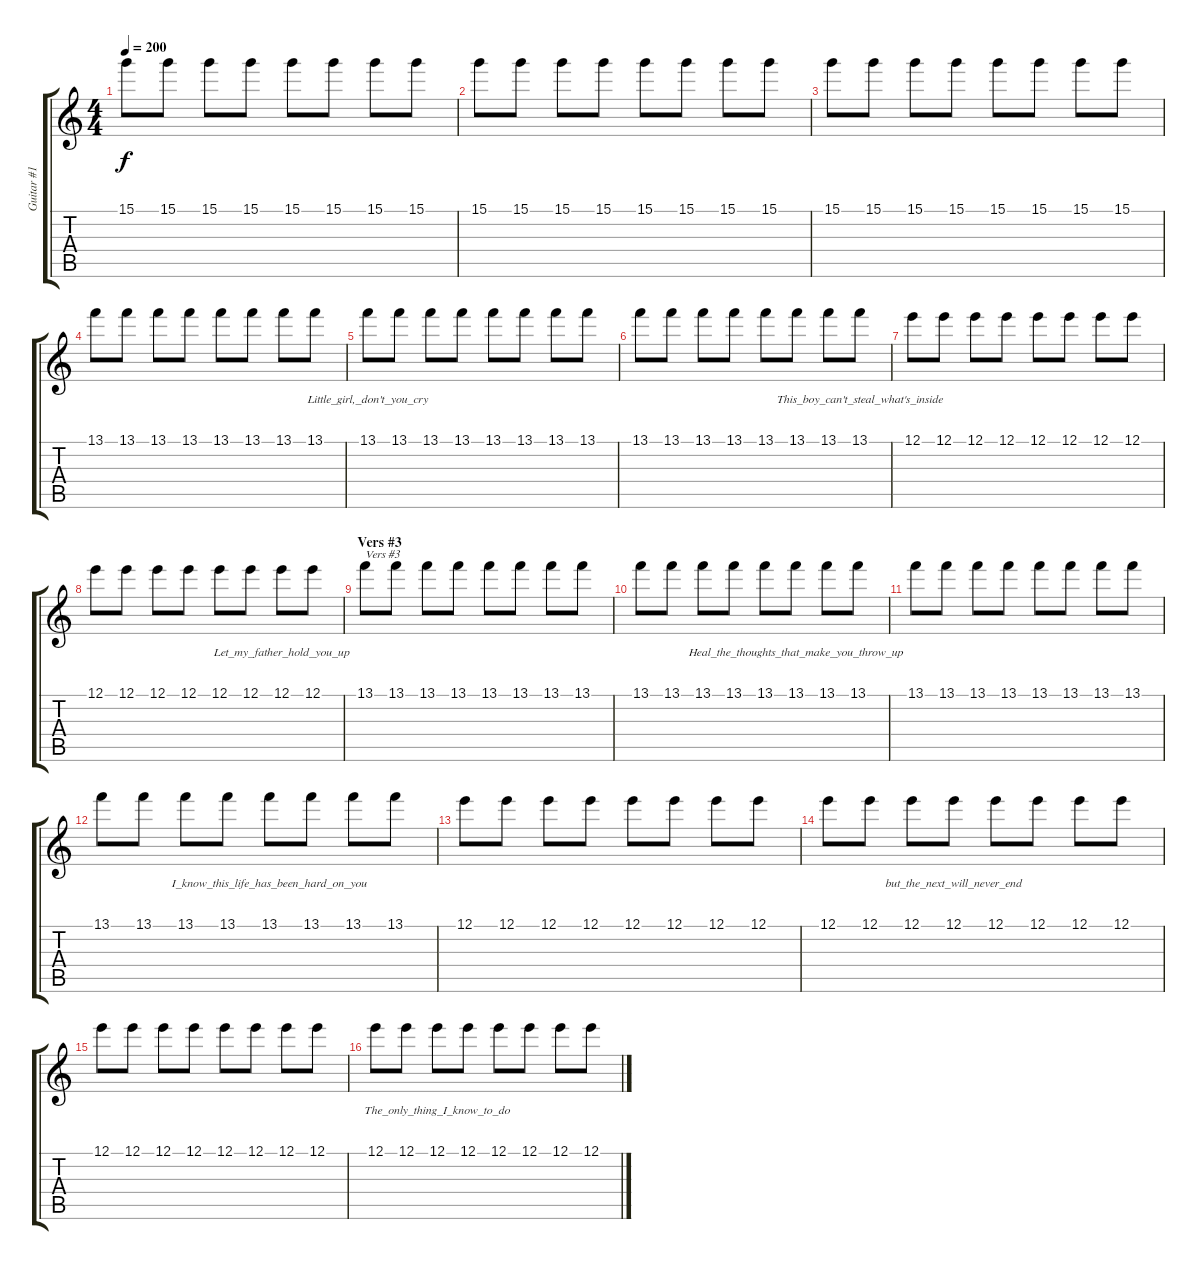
\track ("Guitar #1" "Guitar #1") {instrument electricguitarclean}
\staff {score tabs}
\tuning (E4 B3 G3 D3 A2 D2) {hide}
\ts (4 4)
\tempo 200
\clef g2
\ks c
15.1.8{lyrics (0 "") lyrics (1 "") lyrics (2 "") lyrics (3 "") lyrics (4 "") dy f} 15.1.8{lyrics (0 "") lyrics (1 "") lyrics (2 "") lyrics (3 "") lyrics (4 "")} 15.1.8{lyrics (0 "") lyrics (1 "") lyrics (2 "") lyrics (3 "") lyrics (4 "")} 15.1.8{lyrics (0 "") lyrics (1 "") lyrics (2 "") lyrics (3 "") lyrics (4 "")} 15.1.8{lyrics (0 "") lyrics (1 "") lyrics (2 "") lyrics (3 "") lyrics (4 "")} 15.1.8{lyrics (0 "") lyrics (1 "") lyrics (2 "") lyrics (3 "") lyrics (4 "")} 15.1.8{lyrics (0 "") lyrics (1 "") lyrics (2 "") lyrics (3 "") lyrics (4 "")} 15.1.8{lyrics (0 "") lyrics (1 "") lyrics (2 "") lyrics (3 "") lyrics (4 "")} |
15.1.8{lyrics (0 "") lyrics (1 "") lyrics (2 "") lyrics (3 "") lyrics (4 "")} 15.1.8{lyrics (0 "") lyrics (1 "") lyrics (2 "") lyrics (3 "") lyrics (4 "")} 15.1.8{lyrics (0 "") lyrics (1 "") lyrics (2 "") lyrics (3 "") lyrics (4 "")} 15.1.8{lyrics (0 "") lyrics (1 "") lyrics (2 "") lyrics (3 "") lyrics (4 "")} 15.1.8{lyrics (0 "") lyrics (1 "") lyrics (2 "") lyrics (3 "") lyrics (4 "")} 15.1.8{lyrics (0 "") lyrics (1 "") lyrics (2 "") lyrics (3 "") lyrics (4 "")} 15.1.8{lyrics (0 "") lyrics (1 "") lyrics (2 "") lyrics (3 "") lyrics (4 "")} 15.1.8{lyrics (0 "") lyrics (1 "") lyrics (2 "") lyrics (3 "") lyrics (4 "")} |
15.1.8{lyrics (0 "") lyrics (1 "") lyrics (2 "") lyrics (3 "") lyrics (4 "")} 15.1.8{lyrics (0 "") lyrics (1 "") lyrics (2 "") lyrics (3 "") lyrics (4 "")} 15.1.8{lyrics (0 "") lyrics (1 "") lyrics (2 "") lyrics (3 "") lyrics (4 "")} 15.1.8{lyrics (0 "") lyrics (1 "") lyrics (2 "") lyrics (3 "") lyrics (4 "")} 15.1.8{lyrics (0 "") lyrics (1 "") lyrics (2 "") lyrics (3 "") lyrics (4 "")} 15.1.8{lyrics (0 "") lyrics (1 "") lyrics (2 "") lyrics (3 "") lyrics (4 "")} 15.1.8{lyrics (0 "") lyrics (1 "") lyrics (2 "") lyrics (3 "") lyrics (4 "")} 15.1.8{lyrics (0 "") lyrics (1 "") lyrics (2 "") lyrics (3 "") lyrics (4 "")} |
13.1.8{lyrics (0 "") lyrics (1 "") lyrics (2 "") lyrics (3 "") lyrics (4 "")} 13.1.8{lyrics (0 "") lyrics (1 "") lyrics (2 "") lyrics (3 "") lyrics (4 "")} 13.1.8{lyrics (0 "") lyrics (1 "") lyrics (2 "") lyrics (3 "") lyrics (4 "")} 13.1.8{lyrics (0 "") lyrics (1 "") lyrics (2 "") lyrics (3 "") lyrics (4 "")} 13.1.8{lyrics (0 "") lyrics (1 "") lyrics (2 "") lyrics (3 "") lyrics (4 "")} 13.1.8{lyrics (0 "") lyrics (1 "") lyrics (2 "") lyrics (3 "") lyrics (4 "")} 13.1.8{lyrics (0 "") lyrics (1 "") lyrics (2 "") lyrics (3 "") lyrics (4 "")} 13.1.8{lyrics (0 "") lyrics (1 "") lyrics (2 "") lyrics (3 "") lyrics (4 "")} |
13.1.8{lyrics (0 "Little_girl,_don't_you_cry") lyrics (1 "") lyrics (2 "") lyrics (3 "") lyrics (4 "")} 13.1.8{lyrics (0 "") lyrics (1 "") lyrics (2 "") lyrics (3 "") lyrics (4 "")} 13.1.8{lyrics (0 "") lyrics (1 "") lyrics (2 "") lyrics (3 "") lyrics (4 "")} 13.1.8{lyrics (0 "") lyrics (1 "") lyrics (2 "") lyrics (3 "") lyrics (4 "")} 13.1.8{lyrics (0 "") lyrics (1 "") lyrics (2 "") lyrics (3 "") lyrics (4 "")} 13.1.8{lyrics (0 "") lyrics (1 "") lyrics (2 "") lyrics (3 "") lyrics (4 "")} 13.1.8{lyrics (0 "") lyrics (1 "") lyrics (2 "") lyrics (3 "") lyrics (4 "")} 13.1.8{lyrics (0 "") lyrics (1 "") lyrics (2 "") lyrics (3 "") lyrics (4 "")} |
13.1.8{lyrics (0 "") lyrics (1 "") lyrics (2 "") lyrics (3 "") lyrics (4 "")} 13.1.8{lyrics (0 "") lyrics (1 "") lyrics (2 "") lyrics (3 "") lyrics (4 "")} 13.1.8{lyrics (0 "") lyrics (1 "") lyrics (2 "") lyrics (3 "") lyrics (4 "")} 13.1.8{lyrics (0 "") lyrics (1 "") lyrics (2 "") lyrics (3 "") lyrics (4 "")} 13.1.8{lyrics (0 "") lyrics (1 "") lyrics (2 "") lyrics (3 "") lyrics (4 "")} 13.1.8{lyrics (0 "") lyrics (1 "") lyrics (2 "") lyrics (3 "") lyrics (4 "")} 13.1.8{lyrics (0 "") lyrics (1 "") lyrics (2 "") lyrics (3 "") lyrics (4 "")} 13.1.8{lyrics (0 "This_boy_can't_steal_what's_inside") lyrics (1 "") lyrics (2 "") lyrics (3 "") lyrics (4 "")} |
12.1.8{lyrics (0 "") lyrics (1 "") lyrics (2 "") lyrics (3 "") lyrics (4 "")} 12.1.8{lyrics (0 "") lyrics (1 "") lyrics (2 "") lyrics (3 "") lyrics (4 "")} 12.1.8{lyrics (0 "") lyrics (1 "") lyrics (2 "") lyrics (3 "") lyrics (4 "")} 12.1.8{lyrics (0 "") lyrics (1 "") lyrics (2 "") lyrics (3 "") lyrics (4 "")} 12.1.8{lyrics (0 "") lyrics (1 "") lyrics (2 "") lyrics (3 "") lyrics (4 "")} 12.1.8{lyrics (0 "") lyrics (1 "") lyrics (2 "") lyrics (3 "") lyrics (4 "")} 12.1.8{lyrics (0 "") lyrics (1 "") lyrics (2 "") lyrics (3 "") lyrics (4 "")} 12.1.8{lyrics (0 "") lyrics (1 "") lyrics (2 "") lyrics (3 "") lyrics (4 "")} |
12.1.8{lyrics (0 "") lyrics (1 "") lyrics (2 "") lyrics (3 "") lyrics (4 "")} 12.1.8{lyrics (0 "") lyrics (1 "") lyrics (2 "") lyrics (3 "") lyrics (4 "")} 12.1.8{lyrics (0 "") lyrics (1 "") lyrics (2 "") lyrics (3 "") lyrics (4 "")} 12.1.8{lyrics (0 "") lyrics (1 "") lyrics (2 "") lyrics (3 "") lyrics (4 "")} 12.1.8{lyrics (0 "") lyrics (1 "") lyrics (2 "") lyrics (3 "") lyrics (4 "")} 12.1.8{lyrics (0 "") lyrics (1 "") lyrics (2 "") lyrics (3 "") lyrics (4 "")} 12.1.8{lyrics (0 "Let_my_father_hold_you_up") lyrics (1 "") lyrics (2 "") lyrics (3 "") lyrics (4 "")} 12.1.8{lyrics (0 "") lyrics (1 "") lyrics (2 "") lyrics (3 "") lyrics (4 "")} |
\section ("" "Vers #3")
13.1.8{txt "Vers #3" lyrics (0 "") lyrics (1 "") lyrics (2 "") lyrics (3 "") lyrics (4 "") volume 10 instrument electricguitarclean} 13.1.8{lyrics (0 "") lyrics (1 "") lyrics (2 "") lyrics (3 "") lyrics (4 "")} 13.1.8{lyrics (0 "") lyrics (1 "") lyrics (2 "") lyrics (3 "") lyrics (4 "")} 13.1.8{lyrics (0 "") lyrics (1 "") lyrics (2 "") lyrics (3 "") lyrics (4 "")} 13.1.8{lyrics (0 "") lyrics (1 "") lyrics (2 "") lyrics (3 "") lyrics (4 "")} 13.1.8{lyrics (0 "") lyrics (1 "") lyrics (2 "") lyrics (3 "") lyrics (4 "")} 13.1.8{lyrics (0 "") lyrics (1 "") lyrics (2 "") lyrics (3 "") lyrics (4 "")} 13.1.8{lyrics (0 "") lyrics (1 "") lyrics (2 "") lyrics (3 "") lyrics (4 "")} |
13.1.8{lyrics (0 "") lyrics (1 "") lyrics (2 "") lyrics (3 "") lyrics (4 "")} 13.1.8{lyrics (0 "") lyrics (1 "") lyrics (2 "") lyrics (3 "") lyrics (4 "")} 13.1.8{lyrics (0 "") lyrics (1 "") lyrics (2 "") lyrics (3 "") lyrics (4 "")} 13.1.8{lyrics (0 "") lyrics (1 "") lyrics (2 "") lyrics (3 "") lyrics (4 "")} 13.1.8{lyrics (0 "") lyrics (1 "") lyrics (2 "") lyrics (3 "") lyrics (4 "")} 13.1.8{lyrics (0 "Heal_the_thoughts_that_make_you_throw_up") lyrics (1 "") lyrics (2 "") lyrics (3 "") lyrics (4 "")} 13.1.8{lyrics (0 "") lyrics (1 "") lyrics (2 "") lyrics (3 "") lyrics (4 "")} 13.1.8{lyrics (0 "") lyrics (1 "") lyrics (2 "") lyrics (3 "") lyrics (4 "")} |
13.1.8{lyrics (0 "") lyrics (1 "") lyrics (2 "") lyrics (3 "") lyrics (4 "")} 13.1.8{lyrics (0 "") lyrics (1 "") lyrics (2 "") lyrics (3 "") lyrics (4 "")} 13.1.8{lyrics (0 "") lyrics (1 "") lyrics (2 "") lyrics (3 "") lyrics (4 "")} 13.1.8{lyrics (0 "") lyrics (1 "") lyrics (2 "") lyrics (3 "") lyrics (4 "")} 13.1.8{lyrics (0 "") lyrics (1 "") lyrics (2 "") lyrics (3 "") lyrics (4 "")} 13.1.8{lyrics (0 "") lyrics (1 "") lyrics (2 "") lyrics (3 "") lyrics (4 "")} 13.1.8{lyrics (0 "") lyrics (1 "") lyrics (2 "") lyrics (3 "") lyrics (4 "")} 13.1.8{lyrics (0 "") lyrics (1 "") lyrics (2 "") lyrics (3 "") lyrics (4 "")} |
13.1.8{lyrics (0 "") lyrics (1 "") lyrics (2 "") lyrics (3 "") lyrics (4 "")} 13.1.8{lyrics (0 "") lyrics (1 "") lyrics (2 "") lyrics (3 "") lyrics (4 "")} 13.1.8{lyrics (0 "") lyrics (1 "") lyrics (2 "") lyrics (3 "") lyrics (4 "")} 13.1.8{lyrics (0 "") lyrics (1 "") lyrics (2 "") lyrics (3 "") lyrics (4 "")} 13.1.8{lyrics (0 "I_know_this_life_has_been_hard_on_you") lyrics (1 "") lyrics (2 "") lyrics (3 "") lyrics (4 "")} 13.1.8{lyrics (0 "") lyrics (1 "") lyrics (2 "") lyrics (3 "") lyrics (4 "")} 13.1.8{lyrics (0 "") lyrics (1 "") lyrics (2 "") lyrics (3 "") lyrics (4 "")} 13.1.8{lyrics (0 "") lyrics (1 "") lyrics (2 "") lyrics (3 "") lyrics (4 "")} |
12.1.8{lyrics (0 "") lyrics (1 "") lyrics (2 "") lyrics (3 "") lyrics (4 "")} 12.1.8{lyrics (0 "") lyrics (1 "") lyrics (2 "") lyrics (3 "") lyrics (4 "")} 12.1.8{lyrics (0 "") lyrics (1 "") lyrics (2 "") lyrics (3 "") lyrics (4 "")} 12.1.8{lyrics (0 "") lyrics (1 "") lyrics (2 "") lyrics (3 "") lyrics (4 "")} 12.1.8{lyrics (0 "") lyrics (1 "") lyrics (2 "") lyrics (3 "") lyrics (4 "")} 12.1.8{lyrics (0 "") lyrics (1 "") lyrics (2 "") lyrics (3 "") lyrics (4 "")} 12.1.8{lyrics (0 "") lyrics (1 "") lyrics (2 "") lyrics (3 "") lyrics (4 "")} 12.1.8{lyrics (0 "") lyrics (1 "") lyrics (2 "") lyrics (3 "") lyrics (4 "")} |
12.1.8{lyrics (0 "") lyrics (1 "") lyrics (2 "") lyrics (3 "") lyrics (4 "")} 12.1.8{lyrics (0 "") lyrics (1 "") lyrics (2 "") lyrics (3 "") lyrics (4 "")} 12.1.8{lyrics (0 "") lyrics (1 "") lyrics (2 "") lyrics (3 "") lyrics (4 "")} 12.1.8{lyrics (0 "but_the_next_will_never_end") lyrics (1 "") lyrics (2 "") lyrics (3 "") lyrics (4 "")} 12.1.8{lyrics (0 "") lyrics (1 "") lyrics (2 "") lyrics (3 "") lyrics (4 "")} 12.1.8{lyrics (0 "") lyrics (1 "") lyrics (2 "") lyrics (3 "") lyrics (4 "")} 12.1.8{lyrics (0 "") lyrics (1 "") lyrics (2 "") lyrics (3 "") lyrics (4 "")} 12.1.8{lyrics (0 "") lyrics (1 "") lyrics (2 "") lyrics (3 "") lyrics (4 "")} |
12.1.8{lyrics (0 "") lyrics (1 "") lyrics (2 "") lyrics (3 "") lyrics (4 "")} 12.1.8{lyrics (0 "") lyrics (1 "") lyrics (2 "") lyrics (3 "") lyrics (4 "")} 12.1.8{lyrics (0 "") lyrics (1 "") lyrics (2 "") lyrics (3 "") lyrics (4 "")} 12.1.8{lyrics (0 "") lyrics (1 "") lyrics (2 "") lyrics (3 "") lyrics (4 "")} 12.1.8{lyrics (0 "") lyrics (1 "") lyrics (2 "") lyrics (3 "") lyrics (4 "")} 12.1.8{lyrics (0 "") lyrics (1 "") lyrics (2 "") lyrics (3 "") lyrics (4 "")} 12.1.8{lyrics (0 "") lyrics (1 "") lyrics (2 "") lyrics (3 "") lyrics (4 "")} 12.1.8{lyrics (0 "") lyrics (1 "") lyrics (2 "") lyrics (3 "") lyrics (4 "")} |
12.1.8{lyrics (0 "") lyrics (1 "") lyrics (2 "") lyrics (3 "") lyrics (4 "")} 12.1.8{lyrics (0 "") lyrics (1 "") lyrics (2 "") lyrics (3 "") lyrics (4 "")} 12.1.8{lyrics (0 "The_only_thing_I_know_to_do") lyrics (1 "") lyrics (2 "") lyrics (3 "") lyrics (4 "")} 12.1.8{lyrics (0 "") lyrics (1 "") lyrics (2 "") lyrics (3 "") lyrics (4 "")} 12.1.8{lyrics (0 "") lyrics (1 "") lyrics (2 "") lyrics (3 "") lyrics (4 "")} 12.1.8{lyrics (0 "") lyrics (1 "") lyrics (2 "") lyrics (3 "") lyrics (4 "")} 12.1.8{lyrics (0 "") lyrics (1 "") lyrics (2 "") lyrics (3 "") lyrics (4 "")} 12.1.8{lyrics (0 "") lyrics (1 "") lyrics (2 "") lyrics (3 "") lyrics (4 "")}
